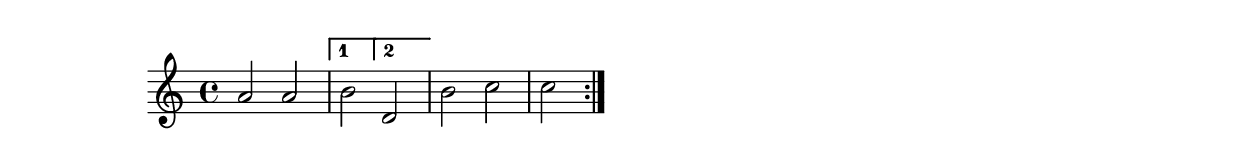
\version "2.11.5"

\score {
  {
    \repeat volta 2 {
      a'2 a'2 |
      \set Score.repeatCommands = #'((volta "1"))
      b'2 
      \set Score.repeatCommands = #'((volta #f) (volta "2"))
      d'2 
      \set Score.repeatCommands = #'((volta #f))
      b'2 |
      c''2 c''2 |
    }
  }
}
